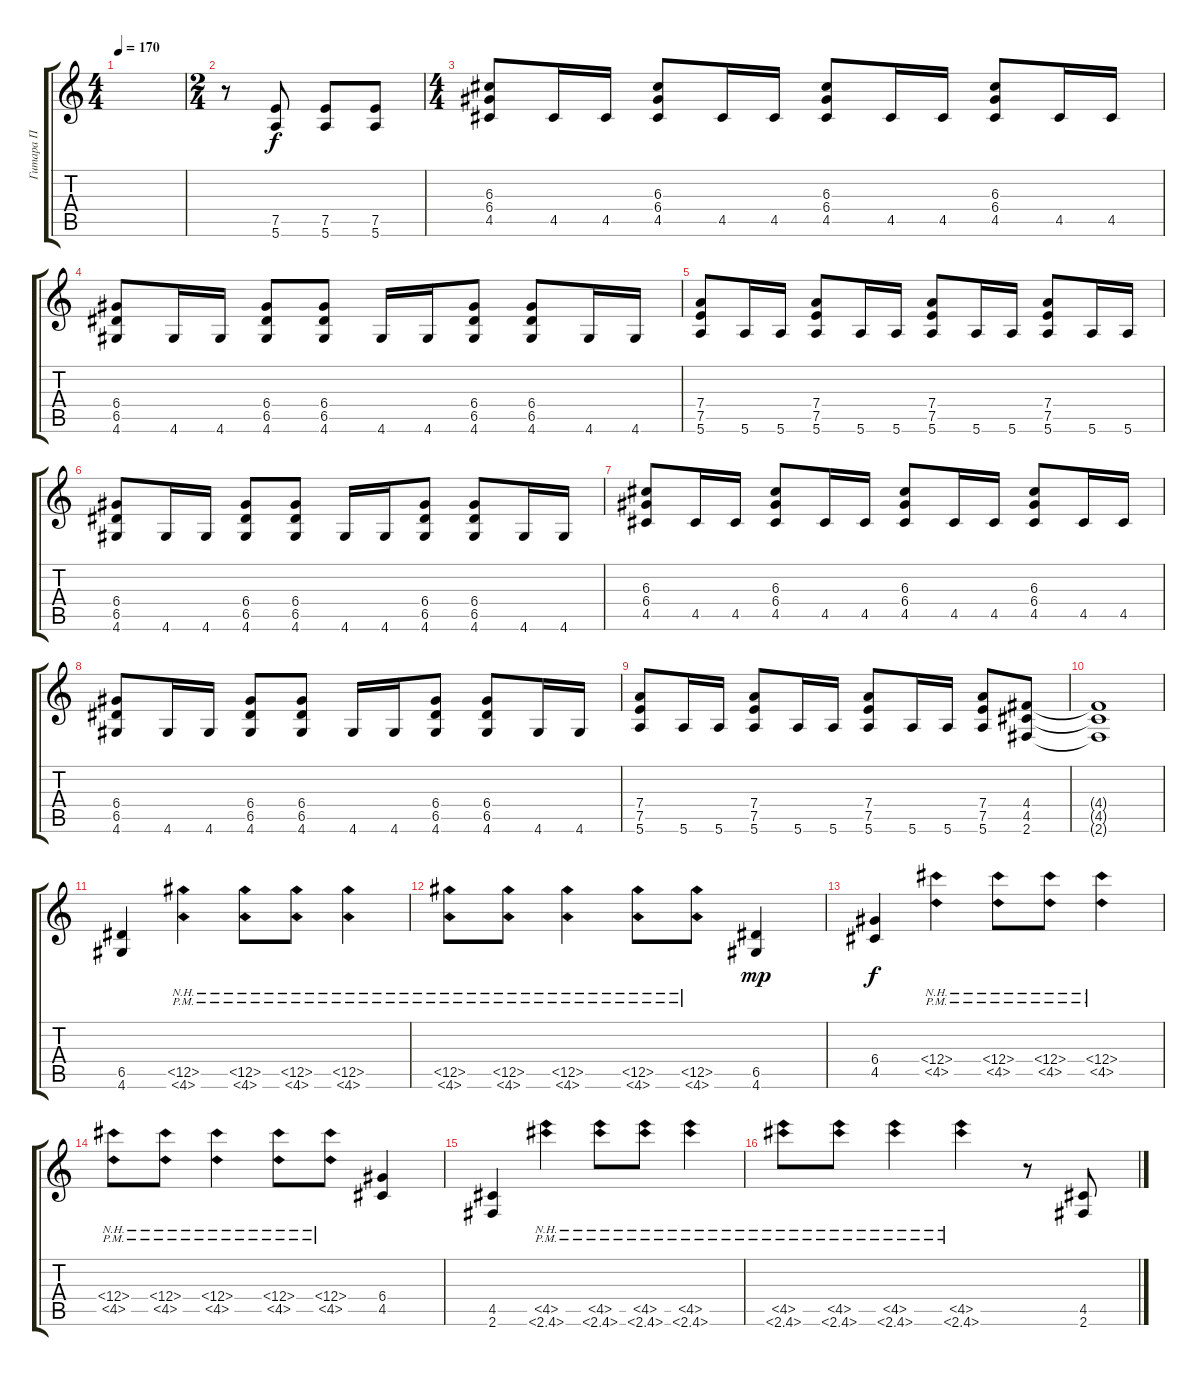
\track ("Гитара П" "Гитара П") {instrument overdrivenguitar}
\staff {score tabs}
\tuning (E4 B3 G3 D3 A2 E2) {hide}
\ts (4 4)
\tempo 170
\clef g2
\ks c
|
\ts (2 4)
r.8 (7.5 5.6).8 (7.5 5.6).8 (7.5 5.6).8 |
\ts (4 4)
(6.3 6.4 4.5).8 4.5.16 4.5.16 (6.3 6.4 4.5).8 4.5.16 4.5.16 (6.3 6.4 4.5).8 4.5.16 4.5.16 (6.3 6.4 4.5).8 4.5.16 4.5.16 |
(6.4 6.5 4.6).8 4.6.16 4.6.16 (6.4 6.5 4.6).8 (6.4 6.5 4.6).8 4.6.16 4.6.16 (6.4 6.5 4.6).8 (6.4 6.5 4.6).8 4.6.16 4.6.16 |
(7.4 7.5 5.6).8 5.6.16 5.6.16 (7.4 7.5 5.6).8 5.6.16 5.6.16 (7.4 7.5 5.6).8 5.6.16 5.6.16 (7.4 7.5 5.6).8 5.6.16 5.6.16 |
(6.4 6.5 4.6).8 4.6.16 4.6.16 (6.4 6.5 4.6).8 (6.4 6.5 4.6).8 4.6.16 4.6.16 (6.4 6.5 4.6).8 (6.4 6.5 4.6).8 4.6.16 4.6.16 |
(6.3 6.4 4.5).8 4.5.16 4.5.16 (6.3 6.4 4.5).8 4.5.16 4.5.16 (6.3 6.4 4.5).8 4.5.16 4.5.16 (6.3 6.4 4.5).8 4.5.16 4.5.16 |
(6.4 6.5 4.6).8 4.6.16 4.6.16 (6.4 6.5 4.6).8 (6.4 6.5 4.6).8 4.6.16 4.6.16 (6.4 6.5 4.6).8 (6.4 6.5 4.6).8 4.6.16 4.6.16 |
(7.4 7.5 5.6).8 5.6.16 5.6.16 (7.4 7.5 5.6).8 5.6.16 5.6.16 (7.4 7.5 5.6).8 5.6.16 5.6.16 (7.4 7.5 5.6).8 (4.4 4.5 2.6).8 |
(4.4{t} 4.5{t} 2.6{t}).1 |
(6.5 4.6).4 (6.5{nh pm} 4.6{nh pm}).4 (6.5{nh pm} 4.6{nh pm}).8 (6.5{nh pm} 4.6{nh pm}).8 (6.5{nh pm} 4.6{nh pm}).4 |
(6.5{nh pm} 4.6{nh pm}).8 (6.5{nh pm} 4.6{nh pm}).8 (6.5{nh pm} 4.6{nh pm}).4 (6.5{nh pm} 4.6{nh pm}).8 (6.5{nh pm} 4.6{nh pm}).8 (6.5 4.6).4{dy mp} |
(6.4 4.5).4{dy f} (6.4{nh pm} 4.5{nh pm}).4 (6.4{nh pm} 4.5{nh pm}).8 (6.4{nh pm} 4.5{nh pm}).8 (6.4{nh pm} 4.5{nh pm}).4 |
(6.4{nh pm} 4.5{nh pm}).8 (6.4{nh pm} 4.5{nh pm}).8 (6.4{nh pm} 4.5{nh pm}).4 (6.4{nh pm} 4.5{nh pm}).8 (6.4{nh pm} 4.5{nh pm}).8 (6.4 4.5).4 |
(4.5 2.6).4 (4.5{nh pm} 2.6{nh pm}).4 (4.5{nh pm} 2.6{nh pm}).8 (4.5{nh pm} 2.6{nh pm}).8 (4.5{nh pm} 2.6{nh pm}).4 |
(4.5{nh pm} 2.6{nh pm}).8 (4.5{nh pm} 2.6{nh pm}).8 (4.5{nh pm} 2.6{nh pm}).4 (4.5{nh pm} 2.6{nh pm}).4 r.8 (4.5 2.6).8
